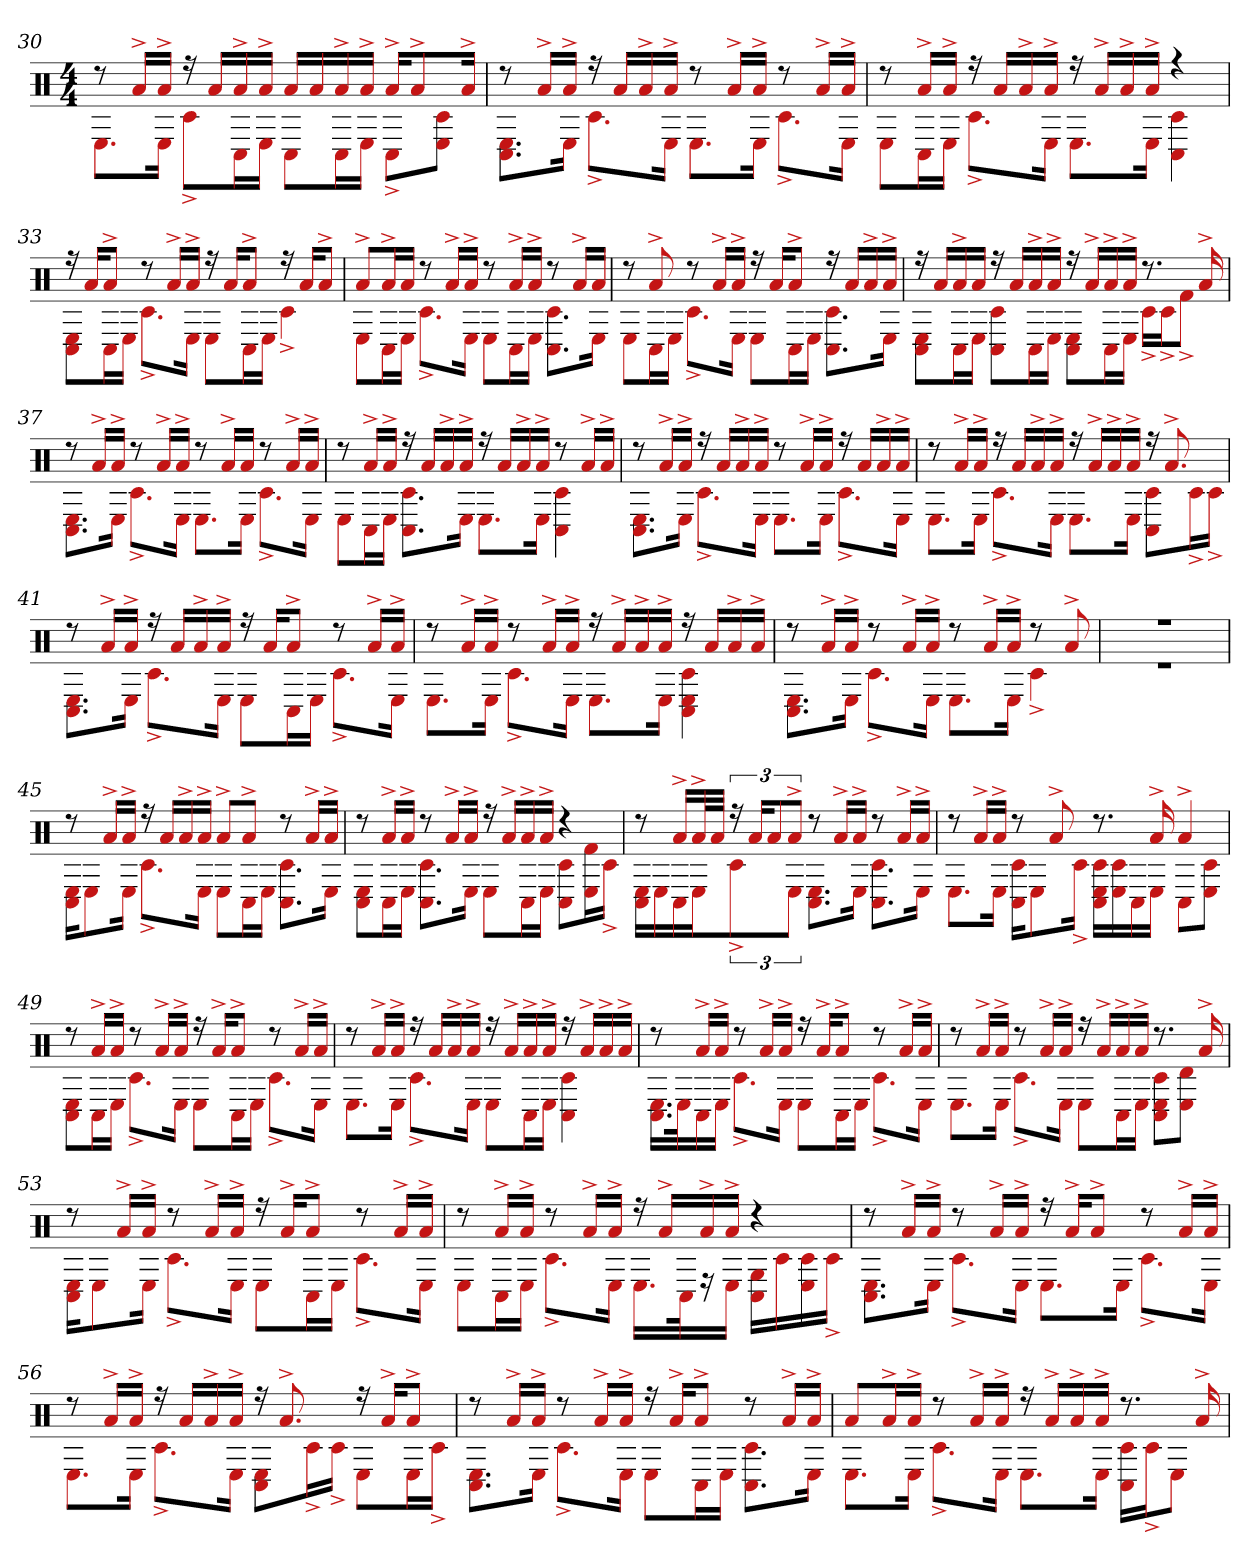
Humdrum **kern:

**kern
*part1
*staff1
*clefX
*k[]
*M4/4
=30
*^
8r	8.EL
16a^LL	.
16a^JJ	16EJk
16r	8c#^L
16aLL	.
16a^	16C#L
16a^JJ	16EJJ
16aLL	8C#L
16a	.
16a^	16C#L
16a^JJ	16EJJ
16a^KL	8C#^L
8a^	.
.	8E 8c#J
16a^Jk	.
=31	=31
8r	8.C# 8.EL
16a^LL	.
16a^JJ	16EJk
16r	8.c#^L
16aLL	.
16a^	.
16a^JJ	16EJk
8r	8.EL
16a^LL	.
16a^JJ	16EJk
8r	8.c#^L
16a^LL	.
16a^JJ	16EJk
=32	=32
8r	8EL
16a^LL	16C#L
16a^JJ	16EJJ
16r	8.c#^L
16aLL	.
16a^	.
16a^JJ	16EJk
16r	8.EL
16a^LL	.
16a^	.
16a^JJ	16EJk
4r	4c# 4C#
=33	=33
16r	8C# 8EL
16aKL	.
8a^J	16C#L
.	16EJJ
8r	8.c#^L
16a^LL	.
16a^JJ	16EJk
16r	8EL
16aKL	.
8a^J	16C#L
.	16EJJ
16r	4c#^
16aKL	.
8a^J	.
=34	=34
8a^L	8EL
16a^L	16C#L
16aJJ	16EJJ
8r	8.c#^L
16a^LL	.
16a^JJ	16EJk
8r	8EL
16a^LL	16C#L
16a^JJ	16EJJ
8r	8.C# 8.c#L
16a^LL	.
16aJJ	16EJk
=35	=35
8r	8EL
8a^	16C#L
.	16EJJ
8r	8.c#^L
16a^LL	.
16a^JJ	16EJk
16r	8EL
16aKL	.
8a^J	16C#L
.	16EJJ
16r	8.C# 8.c#L
16aLL	.
16a^	.
16a^JJ	16EJk
=36	=36
16r	8C# 8EL
16aLL	.
16a^	16C#L
16aJJ	16EJJ
16r	8C# 8c#L
16aLL	.
16a^	16C#L
16a^JJ	16EJJ
16r	8C# 8EL
16a^LL	.
16a^	16C#L
16a^JJ	16EJJ
8.r	16c#^LL
.	16c#^J
.	8f#^J
16a^	.
=37	=37
8r	8.E 8.C#L
16a^LL	.
16a^JJ	16EJk
8r	8.c#^L
16a^LL	.
16a^JJ	16EJk
8r	8.EL
16a^LL	.
16aJJ	16EJk
8r	8.c#^L
16a^LL	.
16a^JJ	16EJk
=38	=38
8r	8EL
16a^LL	16C#L
16a^JJ	16EJJ
16r	8.C# 8.c#L
16aLL	.
16a^	.
16a^JJ	16EJk
16r	8.EL
16aLL	.
16a^	.
16a^JJ	16EJk
8r	4c# 4C#
16a^LL	.
16a^JJ	.
=39	=39
8r	8.C# 8.EL
16a^LL	.
16a^JJ	16EJk
16r	8.c#^L
16aLL	.
16a^	.
16a^JJ	16EJk
8r	8.EL
16a^LL	.
16a^JJ	16EJk
16r	8.c#^L
16aLL	.
16a^	.
16a^JJ	16EJk
=40	=40
8r	8.EL
16a^LL	.
16a^JJ	16EJk
16r	8.c#^L
16aLL	.
16a^	.
16a^JJ	16EJk
16r	8.EL
16a^LL	.
16a^	.
16a^JJ	16EJk
16r	8c# 8C#L
8.a^	.
.	16c#^L
.	16c#^JJ
=41	=41
8r	8.C# 8.EL
16a^LL	.
16a^JJ	16EJk
16r	8.c#^L
16aLL	.
16a^	.
16a^JJ	16EJk
16r	8EL
16aKL	.
8a^J	16C#L
.	16EJJ
8r	8.c#^L
16a^LL	.
16a^JJ	16EJk
=42	=42
8r	8.EL
16a^LL	.
16a^JJ	16EJk
8r	8.c#^L
16a^LL	.
16a^JJ	16EJk
16r	8.EL
16a^LL	.
16a^	.
16a^JJ	16EJk
16r	4c# 4C# 4E
16aLL	.
16a^	.
16a^JJ	.
=43	=43
8r	8.C# 8.EL
16a^LL	.
16a^JJ	16EJk
8r	8.c#^L
16a^LL	.
16a^JJ	16EJk
8r	8.EL
16a^LL	.
16a^JJ	16EJk
8r	4c#^
8a^	.
=44	=44
1r	1r
=45	=45
8r	16E 16C#KL
.	8E
16a^LL	.
16a^JJ	16EJk
16r	8.c#^L
16aLL	.
16a^	.
16a^JJ	16EJk
8a^L	8EL
8a^J	16C#L
.	16EJJ
8r	8.C# 8.c#L
16a^LL	.
16a^JJ	16EJk
=46	=46
8r	8C# 8EL
16a^LL	16C#L
16a^JJ	16EJJ
8r	8.C# 8.c#L
16a^LL	.
16a^JJ	16EJk
16r	8EL
16a^LL	.
16a^	16C#L
16a^JJ	16EJJ
4r	8C# 8c#L
.	16E 16f#L
.	16c#^JJ
=47	=47
8r	16E 16C#LL
.	16E
16a^LL	16C#
32a^L	16EJJ
32aJJJ	.
24r	6c#^
24aKL	.
12a	.
12a^J	12EJ
8r	8.C# 8.EL
16a^LL	.
16a^JJ	16EJk
8r	8.C# 8.c#L
16a^LL	.
16a^JJ	16EJk
=48	=48
8r	8.EL
16a^LL	.
16a^JJ	16EJk
8r	16c# 16C#KL
.	8E
8a^	.
.	16c#^Jk
8.r	16C# 16E 16c#LL
.	16c# 16E
.	16C#
16a^	16EJJ
4a^	8C#L
.	8E 8c#J
=49	=49
8r	8C# 8EL
16a^LL	16C#L
16a^JJ	16EJJ
8r	8.c#^L
16a^LL	.
16a^JJ	16EJk
16r	8EL
16a^KL	.
8a^J	16C#L
.	16EJJ
8r	8.c#^L
16a^LL	.
16a^JJ	16EJk
=50	=50
8r	8.EL
16a^LL	.
16a^JJ	16EJk
16r	8.c#^L
16aLL	.
16a^	.
16a^JJ	16EJk
16r	8EL
16a^LL	.
16a^	16C#L
16a^JJ	16EJJ
16r	4c# 4C#
16a^LL	.
16a^	.
16a^JJ	.
=51	=51
8r	16.C# 16.ELL
.	32Ek
16a^LL	16C#
16a^JJ	16EJJ
8r	8.c#^L
16a^LL	.
16a^JJ	16EJk
16r	8EL
16a^KL	.
8a^J	16C#L
.	16EJJ
8r	8.c#^L
16a^LL	.
16a^JJ	16EJk
=52	=52
8r	8.EL
16a^LL	.
16a^JJ	16EJk
8r	8.c#^L
16a^LL	.
16a^JJ	16EJk
16r	8EL
16a^LL	.
16a^	16C#L
16a^JJ	16EJJ
8.r	8C# 8E 8c#L
.	8d 8EJ
16a^	.
=53	=53
8r	16C# 16EKL
.	8E
16a^LL	.
16a^JJ	16EJk
8r	8.c#^L
16a^LL	.
16a^JJ	16EJk
16r	8EL
16a^KL	.
8a^J	16C#L
.	16EJJ
8r	8.c#^L
16a^LL	.
16a^JJ	16EJk
=54	=54
8r	8EL
16a^LL	16C#L
16a^JJ	16EJJ
8r	8.c#^L
16a^LL	.
16a^JJ	16EJk
16r	16.ELL
16a^LL	.
.	32C#k
16a^	16r
16a^JJ	16EJJ
4r	16G 16C#LL
.	16c#
.	16E 16c#
.	16c#^JJ
=55	=55
8r	8.C# 8.EL
16a^LL	.
16a^JJ	16EJk
8r	8.c#^L
16a^LL	.
16a^JJ	16EJk
16r	8.EL
16a^KL	.
8a^J	.
.	16EJk
8r	8.c#^L
16a^LL	.
16a^JJ	16EJk
=56	=56
8r	8.EL
16a^LL	.
16a^JJ	16EJk
16r	8.c#^L
16aLL	.
16a^	.
16a^JJ	16EJk
16r	8C# 8EL
8.a^	.
.	16c#^L
.	16c#^JJ
16r	8EL
16a^KL	.
8a^J	16EL
.	16c#^JJ
=57	=57
8r	8.C# 8.EL
16a^LL	.
16a^JJ	16EJk
8r	8.c#^L
16a^LL	.
16a^JJ	16EJk
16r	8EL
16a^KL	.
8a^J	16C#L
.	16EJJ
8r	8.C# 8.c#L
16a^LL	.
16a^JJ	16EJk
=58	=58
8aL	8.EL
16a^L	.
16a^JJ	16EJk
8r	8.c#^L
16a^LL	.
16a^JJ	16EJk
16r	8.EL
16a^LL	.
16a^	.
16a^JJ	16EJk
8.r	16c# 16C#LL
.	16c#^J
.	8EJ
16a^	.
*v	*v
=
*-
